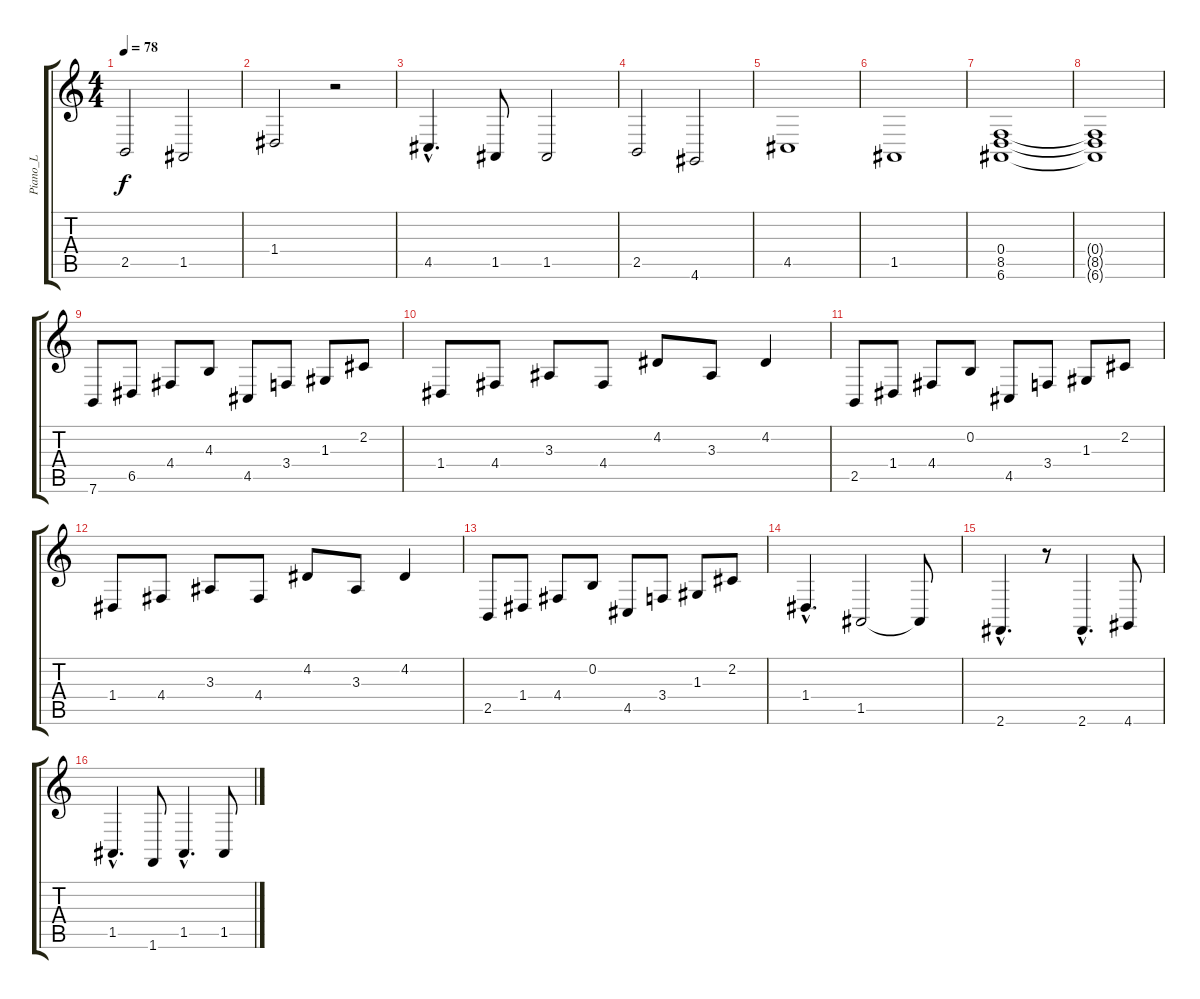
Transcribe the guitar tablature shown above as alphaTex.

\track ("Piano_L" "Piano_L") {instrument acousticgrandpiano}
\staff {score tabs}
\tuning (E4 B3 G3 D3 A2 E2) {hide}
\ts (4 4)
\tempo 78
\clef g2
\ks c
2.5.2{dy f} 1.5.2 |
1.4.2 r.2 |
4.5{hac}.4{d} 1.5.8 1.5.2 |
2.5.2 4.6.2 |
4.5.1 |
1.5.1 |
(0.4 8.5 6.6).1 |
(0.4{t} 8.5{t} 6.6{t}).1 |
7.6.8 6.5.8 4.4.8 4.3.8 4.5.8 3.4.8 1.3.8 2.2.8 |
1.4.8 4.4.8 3.3.8 4.4.8 4.2.8 3.3.8 4.2.4 |
2.5.8 1.4.8 4.4.8 0.2.8 4.5.8 3.4.8 1.3.8 2.2.8 |
1.4.8 4.4.8 3.3.8 4.4.8 4.2.8 3.3.8 4.2.4 |
2.5.8 1.4.8 4.4.8 0.2.8 4.5.8 3.4.8 1.3.8 2.2.8 |
1.4{hac}.4{d} 1.5.2 1.5{t}.8 |
2.6{hac}.4{d} r.8 2.6{hac}.4{d} 4.6.8 |
1.5{hac}.4{d} 1.6.8 1.5{hac}.4{d} 1.5.8
